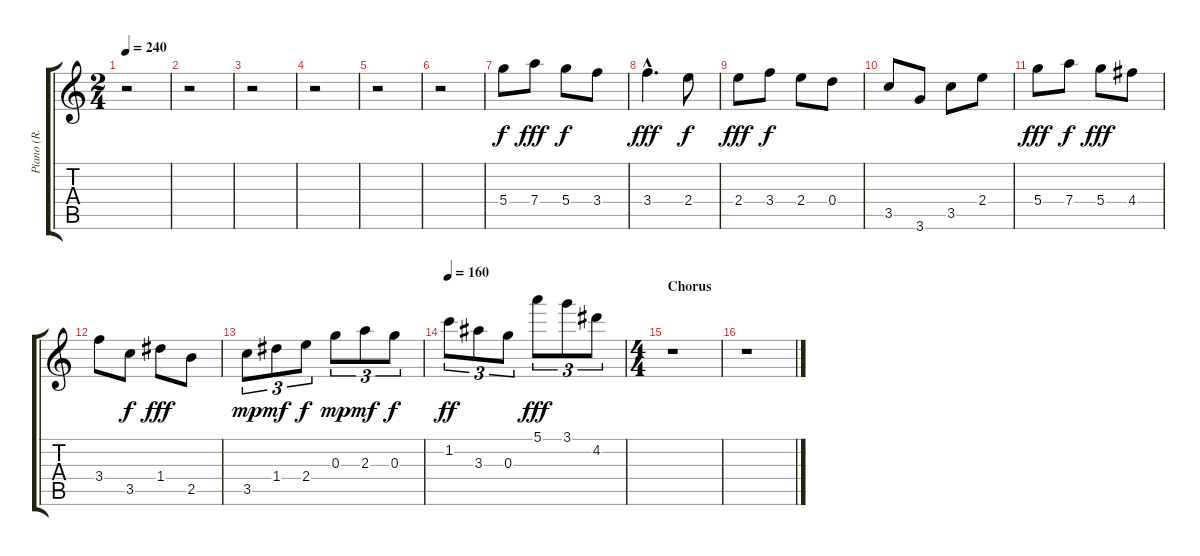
\track ("Piano (R. Hand)" "Piano (R. ") {instrument acousticgrandpiano}
\staff {score tabs}
\tuning (E6 B5 G5 D5 A4 E4) {hide}
\ts (2 4)
\tempo 240
\clef g2
\ks c
r.2{dy f} |
r.2 |
r.2 |
r.2 |
r.2 |
r.2 |
5.4.8{volume 16 balance 13} 7.4.8{dy fff} 5.4.8{dy f} 3.4.8 |
3.4{hac}.4{d dy fff} 2.4.8{dy f} |
2.4.8{dy fff} 3.4.8{dy f} 2.4.8 0.4.8 |
3.5.8 3.6.8 3.5.8 2.4.8 |
5.4.8{dy fff} 7.4.8{dy f} 5.4.8{dy fff} 4.4.8 |
3.4.8 3.5.8{dy f} 1.4.8{dy fff} 2.5.8 |
3.5.8{tu (3 2) dy mp} 1.4.8{tu (3 2) dy mf} 2.4.8{tu (3 2) dy f} 0.3.8{tu (3 2) dy mp} 2.3.8{tu (3 2) dy mf} 0.3.8{tu (3 2) dy f} |
\tempo 160
1.2.8{tu (3 2) dy ff} 3.3.8{tu (3 2)} 0.3.8{tu (3 2)} 5.1.8{tu (3 2) dy fff} 3.1.8{tu (3 2)} 4.2.8{tu (3 2)} |
\ts (4 4)
\section ("" "Chorus")
r.1 |
r.1
